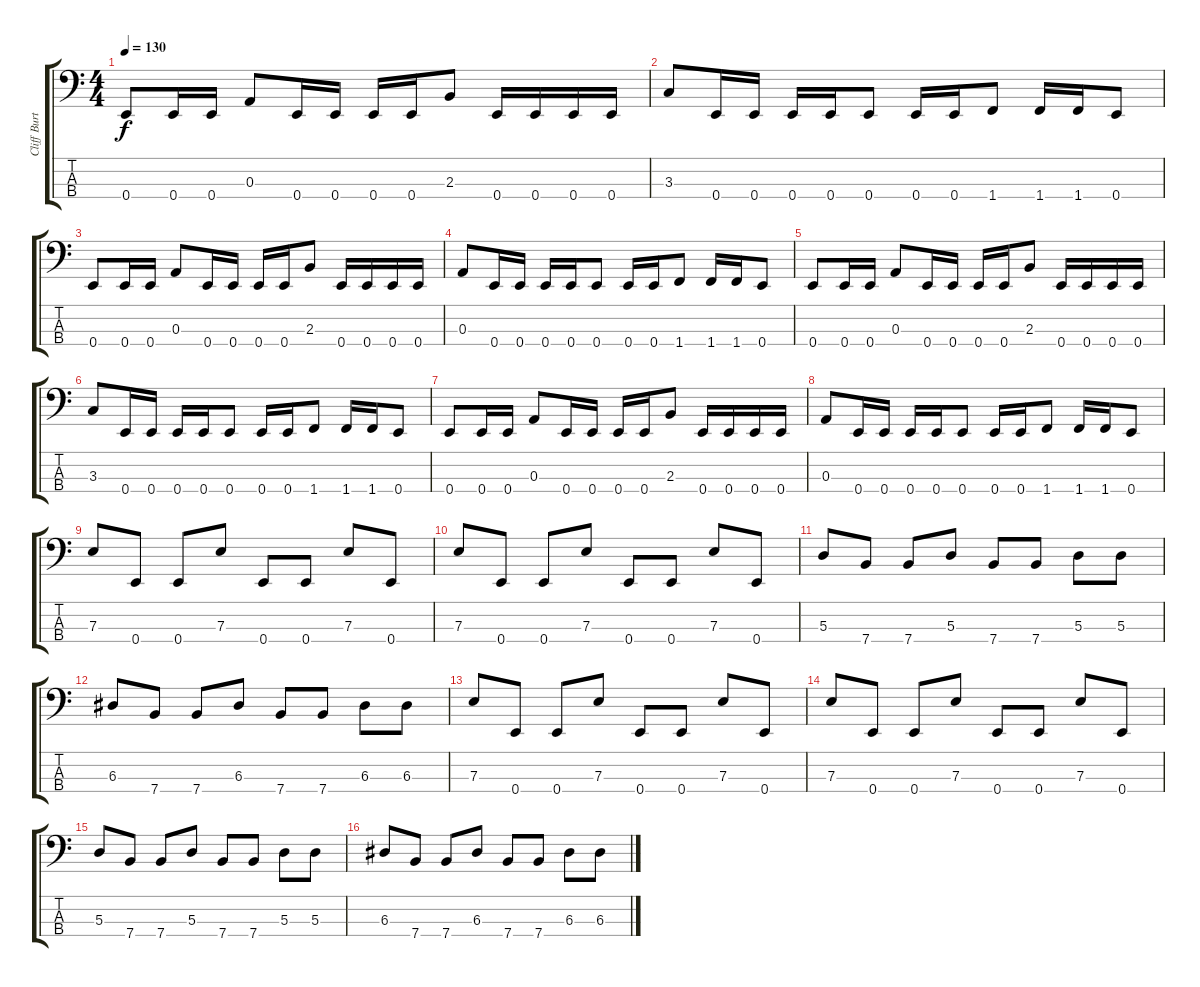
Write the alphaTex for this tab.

\track ("Cliff Burton" "Cliff Burt") {instrument electricbassfinger}
\staff {score tabs}
\tuning (G2 D2 A1 E1) {hide}
\ts (4 4)
\tempo 130
\clef f4
\ks c
0.4.8{dy f} 0.4.16 0.4.16 0.3.8 0.4.16 0.4.16 0.4.16 0.4.16 2.3.8 0.4.16 0.4.16 0.4.16 0.4.16 |
3.3.8 0.4.16 0.4.16 0.4.16 0.4.16 0.4.8 0.4.16 0.4.16 1.4.8 1.4.16 1.4.16 0.4.8 |
0.4.8 0.4.16 0.4.16 0.3.8 0.4.16 0.4.16 0.4.16 0.4.16 2.3.8 0.4.16 0.4.16 0.4.16 0.4.16 |
0.3.8 0.4.16 0.4.16 0.4.16 0.4.16 0.4.8 0.4.16 0.4.16 1.4.8 1.4.16 1.4.16 0.4.8 |
0.4.8 0.4.16 0.4.16 0.3.8 0.4.16 0.4.16 0.4.16 0.4.16 2.3.8 0.4.16 0.4.16 0.4.16 0.4.16 |
3.3.8 0.4.16 0.4.16 0.4.16 0.4.16 0.4.8 0.4.16 0.4.16 1.4.8 1.4.16 1.4.16 0.4.8 |
0.4.8 0.4.16 0.4.16 0.3.8 0.4.16 0.4.16 0.4.16 0.4.16 2.3.8 0.4.16 0.4.16 0.4.16 0.4.16 |
0.3.8 0.4.16 0.4.16 0.4.16 0.4.16 0.4.8 0.4.16 0.4.16 1.4.8 1.4.16 1.4.16 0.4.8 |
7.3.8 0.4.8 0.4.8 7.3.8 0.4.8 0.4.8 7.3.8 0.4.8 |
7.3.8 0.4.8 0.4.8 7.3.8 0.4.8 0.4.8 7.3.8 0.4.8 |
5.3.8 7.4.8 7.4.8 5.3.8 7.4.8 7.4.8 5.3.8 5.3.8 |
6.3.8 7.4.8 7.4.8 6.3.8 7.4.8 7.4.8 6.3.8 6.3.8 |
7.3.8 0.4.8 0.4.8 7.3.8 0.4.8 0.4.8 7.3.8 0.4.8 |
7.3.8 0.4.8 0.4.8 7.3.8 0.4.8 0.4.8 7.3.8 0.4.8 |
5.3.8 7.4.8 7.4.8 5.3.8 7.4.8 7.4.8 5.3.8 5.3.8 |
6.3.8 7.4.8 7.4.8 6.3.8 7.4.8 7.4.8 6.3.8 6.3.8
